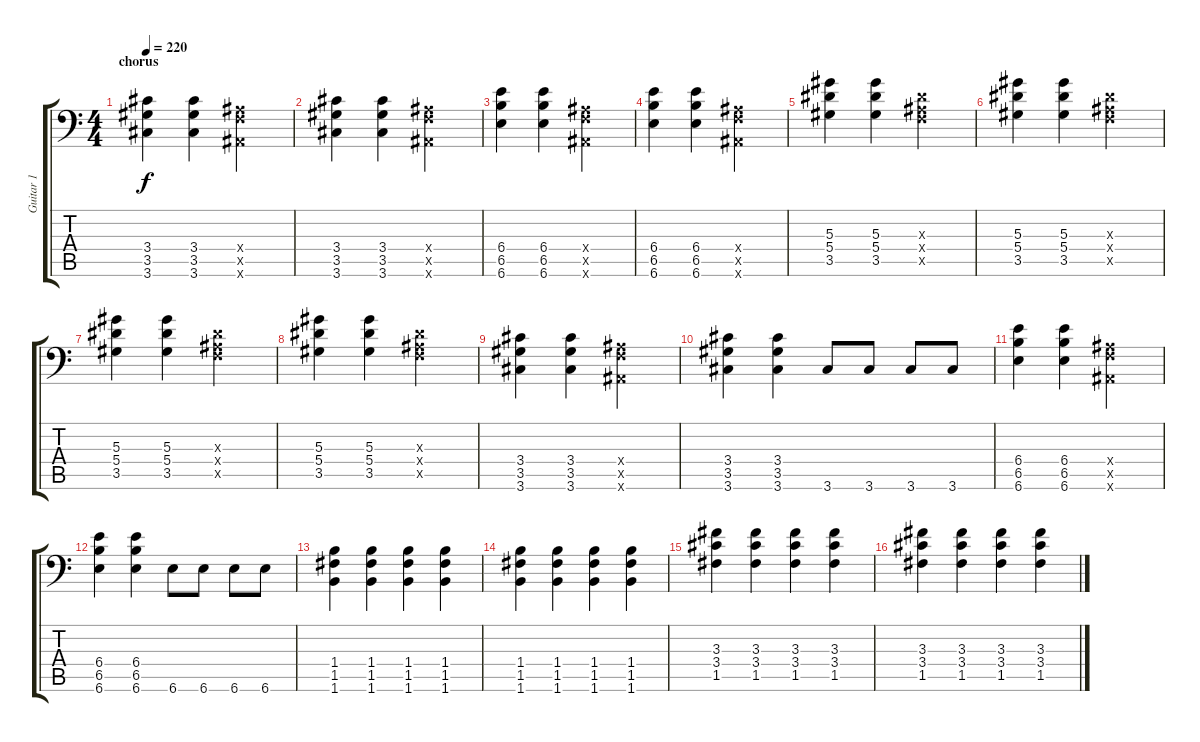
\track ("Guitar 1" "Guitar 1") {instrument distortionguitar}
\staff {score tabs}
\tuning (C4 G3 Eb3 Bb2 F2 Bb1) {hide}
\ts (4 4)
\section ("" "chorus")
\tempo 220
\clef f4
\ks c
(3.4 3.5 3.6).4{dy f instrument distortionguitar} (3.4 3.5 3.6).4 (0.4{x} 0.5{x} 0.6{x}).2 |
(3.4 3.5 3.6).4 (3.4 3.5 3.6).4 (0.4{x} 0.5{x} 0.6{x}).2 |
(6.4 6.5 6.6).4 (6.4 6.5 6.6).4 (0.4{x} 0.5{x} 0.6{x}).2 |
(6.4 6.5 6.6).4 (6.4 6.5 6.6).4 (0.4{x} 0.5{x} 0.6{x}).2 |
(5.3 5.4 3.5).4 (5.3 5.4 3.5).4 (0.3{x} 0.4{x} 0.5{x}).2 |
(5.3 5.4 3.5).4 (5.3 5.4 3.5).4 (0.3{x} 0.4{x} 0.5{x}).2 |
(5.3 5.4 3.5).4 (5.3 5.4 3.5).4 (0.3{x} 0.4{x} 0.5{x}).2 |
(5.3 5.4 3.5).4 (5.3 5.4 3.5).4 (0.3{x} 0.4{x} 0.5{x}).2 |
(3.4 3.5 3.6).4{instrument distortionguitar} (3.4 3.5 3.6).4 (0.4{x} 0.5{x} 0.6{x}).2 |
(3.4 3.5 3.6).4 (3.4 3.5 3.6).4 3.6.8 3.6.8 3.6.8 3.6.8 |
(6.4 6.5 6.6).4{instrument distortionguitar} (6.4 6.5 6.6).4 (0.4{x} 0.5{x} 0.6{x}).2 |
(6.4 6.5 6.6).4 (6.4 6.5 6.6).4 6.6.8 6.6.8 6.6.8 6.6.8 |
(1.4 1.5 1.6).4 (1.4 1.5 1.6).4 (1.4 1.5 1.6).4 (1.4 1.5 1.6).4 |
(1.4 1.5 1.6).4 (1.4 1.5 1.6).4 (1.4 1.5 1.6).4 (1.4 1.5 1.6).4 |
(3.3 3.4 1.5).4 (3.3 3.4 1.5).4 (3.3 3.4 1.5).4 (3.3 3.4 1.5).4 |
(3.3 3.4 1.5).4 (3.3 3.4 1.5).4 (3.3 3.4 1.5).4 (3.3 3.4 1.5).4
